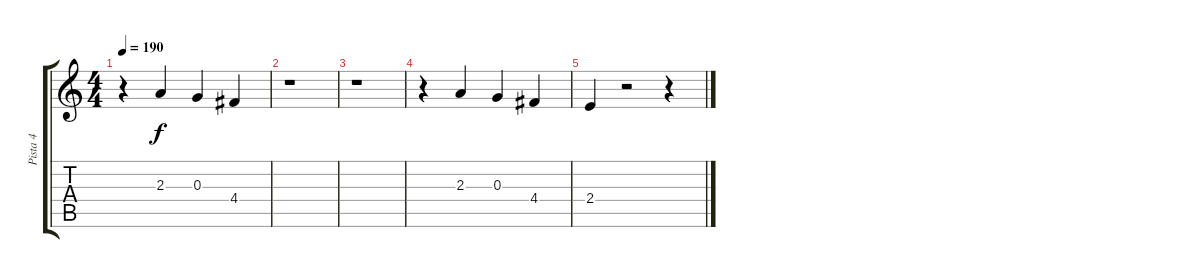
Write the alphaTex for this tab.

\track ("Pista 4" "Pista 4") {instrument distortionguitar}
\staff {score tabs}
\tuning (E4 B3 G3 D3 A2 E2) {hide}
\ts (4 4)
\tempo 190
\clef g2
\ks c
r.4{dy f} 2.3.4 0.3.4 4.4.4 |
r.1 |
r.1 |
r.4 2.3.4 0.3.4 4.4.4 |
2.4.4 r.2 r.4
